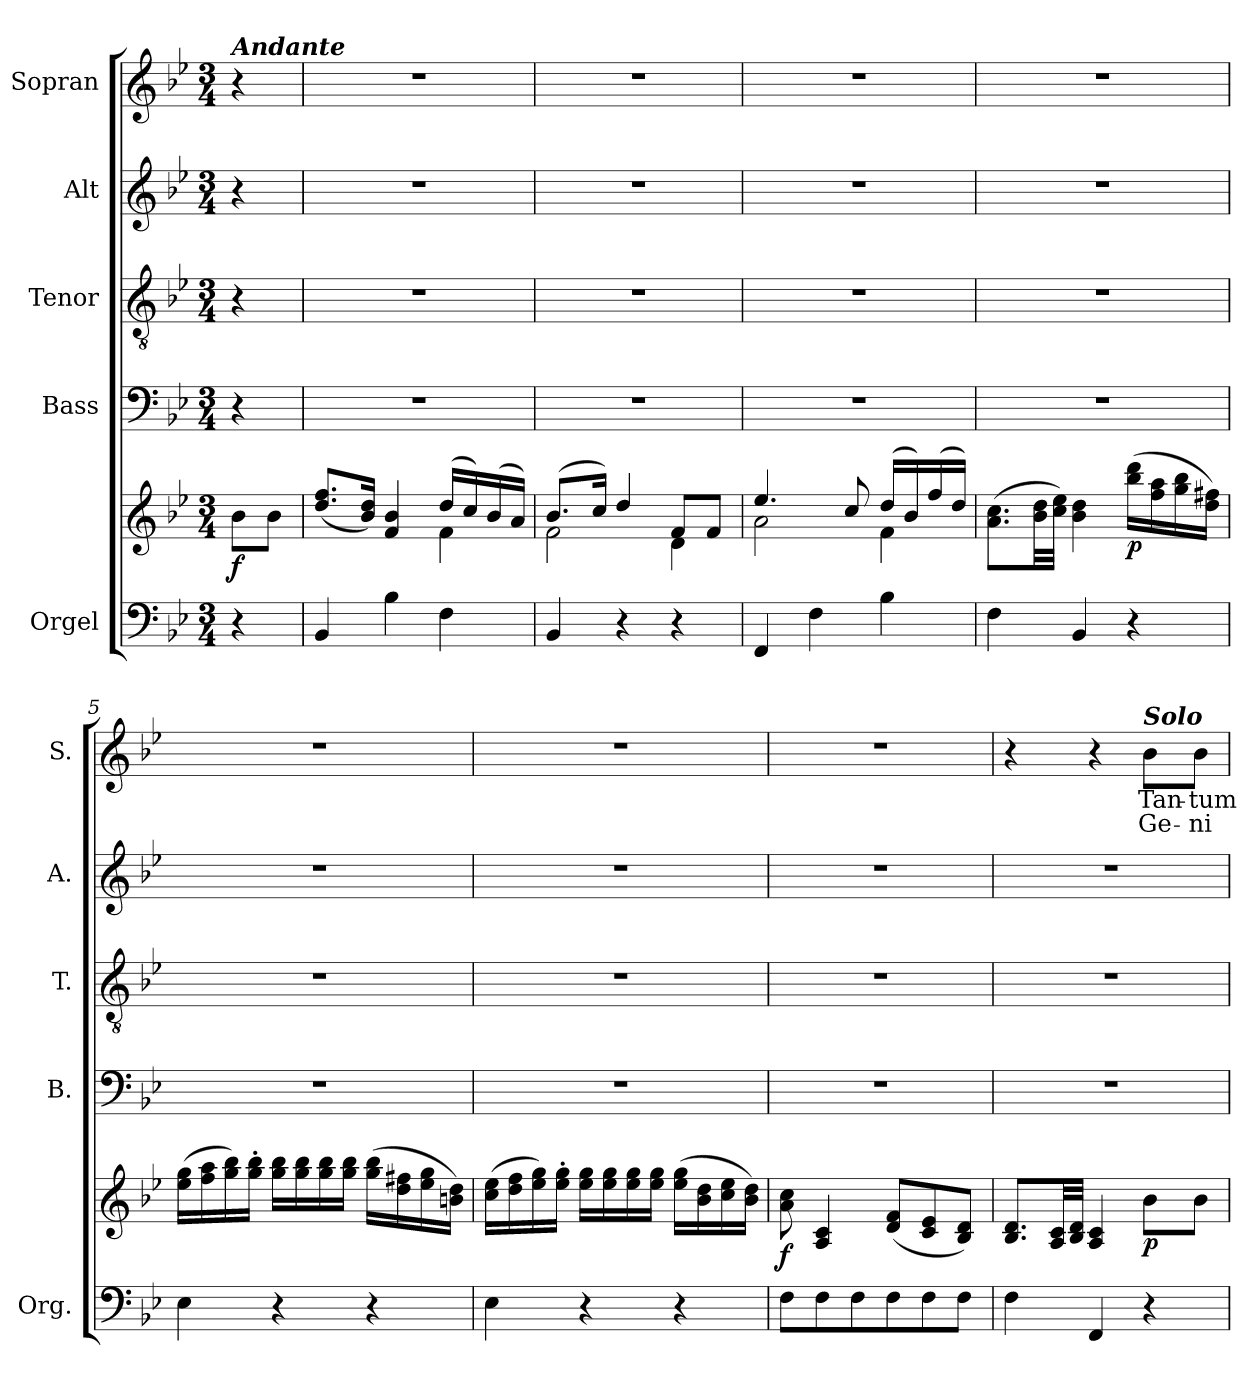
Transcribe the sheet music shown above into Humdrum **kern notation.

**kern	**kern	**dynam	**kern	**kern	**kern	**kern	**text	**text
*part5	*part5	*part5	*part4	*part3	*part2	*part1	*part1	*part1
*staff6	*staff5	*staff5/6	*staff4	*staff3	*staff2	*staff1	*staff1	*staff1
*I"Orgel	*	*	*I"Bass	*I"Tenor	*I"Alt	*I"Sopran	*	*
*I'Org.	*	*	*I'B.	*I'T.	*I'A.	*I'S.	*	*
*clefF4	*clefG2	*	*clefF4	*clefGv2	*clefG2	*clefG2	*	*
*k[b-e-]	*k[b-e-]	*	*k[b-e-]	*k[b-e-]	*k[b-e-]	*k[b-e-]	*	*
*B-:	*B-:	*	*B-:	*B-:	*B-:	*B-:	*	*
*M3/4	*M3/4	*	*M3/4	*M3/4	*M3/4	*M3/4	*	*
=	=	=	=	=	=	=	=	=
!	!	!	!	!	!	!LO:TX:a:Bi:t=Andante	!	!
!	!	!LO:DY:b	!	!	!	!	!	!
4r	8b-\L	f	4r	4r	4r	4r	.	.
.	8b-\J	.	.	.	.	.	.	.
=1	=1	=1	=1	=1	=1	=1	=1	=1
*	*^	*	*	*	*	*	*	*
4BB-/	(>8.dd\ 8.ff\L	2ryy	.	2.r	2.r	2.r	2.r	.	.
.	16b-/ 16dd/Jk)	.	.	.	.	.	.	.	.
4B-\	4f/ 4b-/	.	.	.	.	.	.	.	.
4F\	(>16dd/LL	4f\	.	.	.	.	.	.	.
.	16cc/)	.	.	.	.	.	.	.	.
.	(>16b-/	.	.	.	.	.	.	.	.
.	16a/JJ)	.	.	.	.	.	.	.	.
=2	=2	=2	=2	=2	=2	=2	=2	=2	=2
4BB-/	(>8.b-/L	2f\	.	2.r	2.r	2.r	2.r	.	.
.	16cc/Jk)	.	.	.	.	.	.	.	.
4r	4dd/	.	.	.	.	.	.	.	.
4r	8f/L	4d\	.	.	.	.	.	.	.
.	8f/J	.	.	.	.	.	.	.	.
=3	=3	=3	=3	=3	=3	=3	=3	=3	=3
4FF/	4.ee-/	2a\	.	2.r	2.r	2.r	2.r	.	.
4F\	.	.	.	.	.	.	.	.	.
.	8cc/	.	.	.	.	.	.	.	.
4B-\	(>16dd/LL	4f\	.	.	.	.	.	.	.
.	16b-/)	.	.	.	.	.	.	.	.
.	(>16ff/	.	.	.	.	.	.	.	.
.	16dd/JJ)	.	.	.	.	.	.	.	.
*	*v	*v	*	*	*	*	*	*	*
=4	=4	=4	=4	=4	=4	=4	=4	=4
4F\	(>8.a\ 8.cc\L	.	2.r	2.r	2.r	2.r	.	.
.	32b-\ 32dd\LL	.	.	.	.	.	.	.
.	32cc\ 32ee-\JJJ)	.	.	.	.	.	.	.
4BB-/	4b-\ 4dd\	.	.	.	.	.	.	.
!	!	!LO:DY:b	!	!	!	!	!	!
4r	(>16bb-\ 16ddd\LL	p	.	.	.	.	.	.
.	16ff\ 16aa\	.	.	.	.	.	.	.
.	16gg\ 16bb-\	.	.	.	.	.	.	.
.	16dd\ 16ff#X\JJ)	.	.	.	.	.	.	.
!!LO:LB:g=z
=5	=5	=5	=5	=5	=5	=5	=5	=5
4E-\	(>16ee-\ 16gg\LL	.	2.r	2.r	2.r	2.r	.	.
.	16ff\ 16aa\	.	.	.	.	.	.	.
.	16gg\ 16bb-\)	.	.	.	.	.	.	.
.	16gg\'> 16bb-\'>JJ	.	.	.	.	.	.	.
4r	16gg\ 16bb-\LL	.	.	.	.	.	.	.
.	16gg\ 16bb-\	.	.	.	.	.	.	.
.	16gg\ 16bb-\	.	.	.	.	.	.	.
.	16gg\ 16bb-\JJ	.	.	.	.	.	.	.
4r	(>16gg\ 16bb-\LL	.	.	.	.	.	.	.
.	16dd\ 16ff#X\	.	.	.	.	.	.	.
.	16ee-\ 16gg\	.	.	.	.	.	.	.
.	16bn\ 16dd\JJ)	.	.	.	.	.	.	.
=6	=6	=6	=6	=6	=6	=6	=6	=6
4E-\	(>16cc\ 16ee-\LL	.	2.r	2.r	2.r	2.r	.	.
.	16dd\ 16ff\	.	.	.	.	.	.	.
.	16ee-\ 16gg\)	.	.	.	.	.	.	.
.	16ee-\'> 16gg\'>JJ	.	.	.	.	.	.	.
4r	16ee-\ 16gg\LL	.	.	.	.	.	.	.
.	16ee-\ 16gg\	.	.	.	.	.	.	.
.	16ee-\ 16gg\	.	.	.	.	.	.	.
.	16ee-\ 16gg\JJ	.	.	.	.	.	.	.
4r	(>16ee-\ 16gg\LL	.	.	.	.	.	.	.
.	16b-\ 16dd\	.	.	.	.	.	.	.
.	16cc\ 16ee-\	.	.	.	.	.	.	.
.	16b-\ 16dd\JJ)	.	.	.	.	.	.	.
=7	=7	=7	=7	=7	=7	=7	=7	=7
!	!	!LO:DY:b	!	!	!	!	!	!
8F\L	8a\ 8cc\	f	2.r	2.r	2.r	2.r	.	.
8F\	4A/ 4c/	.	.	.	.	.	.	.
8F\	.	.	.	.	.	.	.	.
8F\	(<8d/ 8f/L	.	.	.	.	.	.	.
8F\	8c/ 8e-/	.	.	.	.	.	.	.
8F\J	8B-/ 8d/J)	.	.	.	.	.	.	.
=8	=8	=8	=8	=8	=8	=8	=8	=8
4F\	8.B-/ 8.d/L	.	2.r	2.r	2.r	4r	.	.
.	32A/ 32c/LL	.	.	.	.	.	.	.
.	32B-/ 32d/JJJ	.	.	.	.	.	.	.
4FF/	4A/ 4c/	.	.	.	.	4r	.	.
!	!	!	!	!	!	!LO:TX:a:Bi:t=Solo	!	!
!	!	!LO:DY:b	!	!	!	!	!LO:LY:b	!LO:LY:b
4r	8b-\L	p	.	.	.	8b-\L	Tan-	Ge-
!	!	!	!	!	!	!	!LO:LY:b	!LO:LY:b
.	8b-\J	.	.	.	.	8b-\J	-tum	-ni-
=	=	=	=	=	=	=	=	=
*-	*-	*-	*-	*-	*-	*-	*-	*-
